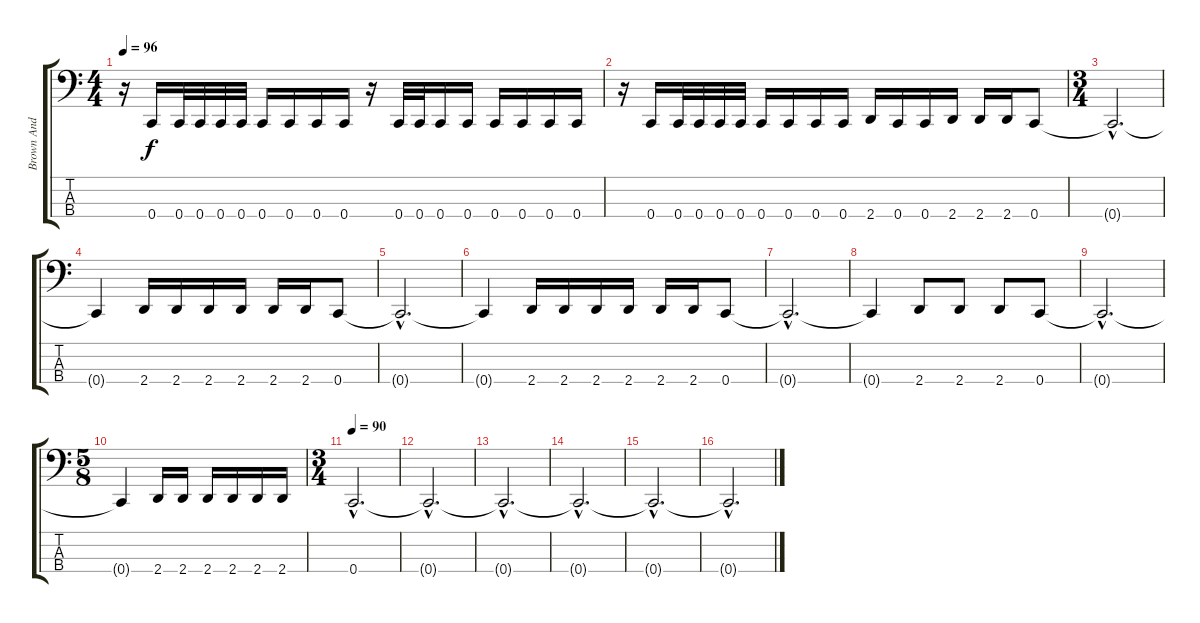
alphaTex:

\track ("Brown And Sticky" "Brown And ") {instrument electricbasspick}
\staff {score tabs}
\tuning (F2 C2 G1 C1) {hide}
\ts (4 4)
\tempo 96
\clef f4
\ks c
r.16{dy f} 0.4.16 0.4.32 0.4.32 0.4.32 0.4.32 0.4.16 0.4.16 0.4.16 0.4.16 r.16 0.4.32 0.4.32 0.4.16 0.4.16 0.4.16 0.4.16 0.4.16 0.4.16 |
r.16 0.4.16 0.4.32 0.4.32 0.4.32 0.4.32 0.4.16 0.4.16 0.4.16 0.4.16 2.4.16 0.4.16 0.4.16 2.4.16 2.4.16 2.4.16 0.4.8 |
\ts (3 4)
0.4{hac t}.2{d} |
0.4{t}.4 2.4.16 2.4.16 2.4.16 2.4.16 2.4.16 2.4.16 0.4.8 |
0.4{hac t}.2{d} |
0.4{t}.4 2.4.16 2.4.16 2.4.16 2.4.16 2.4.16 2.4.16 0.4.8 |
0.4{hac t}.2{d} |
0.4{t}.4 2.4.8 2.4.8 2.4.8 0.4.8 |
0.4{hac t}.2{d} |
\ts (5 8)
0.4{t}.4 2.4.16 2.4.16 2.4.16 2.4.16 2.4.16 2.4.16 |
\ts (3 4)
\tempo 90
0.4{hac}.2{d volume 5} |
0.4{hac t}.2{d} |
0.4{hac t}.2{d} |
0.4{hac t}.2{d} |
0.4{hac t}.2{d} |
0.4{hac t}.2{d}
